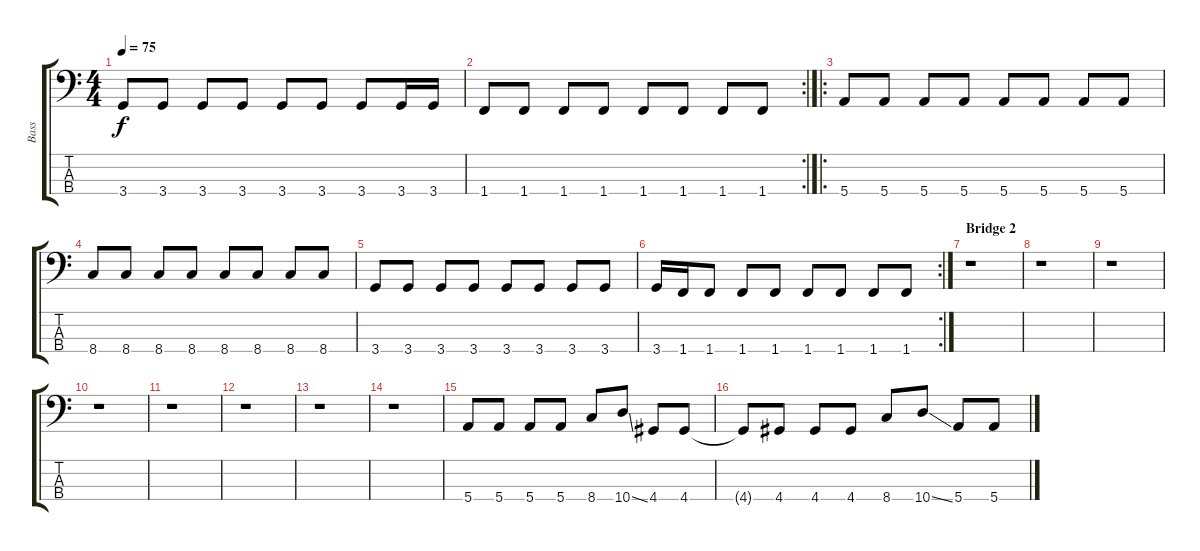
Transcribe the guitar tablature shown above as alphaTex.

\track ("Bass" "Bass") {instrument electricbassfinger}
\staff {score tabs}
\tuning (G2 D2 A1 E1) {hide}
\ts (4 4)
\tempo 75
\clef f4
\ks c
3.4.8{dy f} 3.4.8 3.4.8 3.4.8 3.4.8 3.4.8 3.4.8 3.4.16 3.4.16 |
\rc 2
1.4.8 1.4.8 1.4.8 1.4.8 1.4.8 1.4.8 1.4.8 1.4.8 |
\ro
5.4.8 5.4.8 5.4.8 5.4.8 5.4.8 5.4.8 5.4.8 5.4.8 |
8.4.8 8.4.8 8.4.8 8.4.8 8.4.8 8.4.8 8.4.8 8.4.8 |
3.4.8 3.4.8 3.4.8 3.4.8 3.4.8 3.4.8 3.4.8 3.4.8 |
\rc 2
3.4.16 1.4.16 1.4.8 1.4.8 1.4.8 1.4.8 1.4.8 1.4.8 1.4.8 |
\section ("" "Bridge 2")
r.1 |
r.1 |
r.1 |
r.1 |
r.1 |
r.1 |
r.1 |
r.1 |
5.4.8 5.4.8 5.4.8 5.4.8 8.4.8 10.4{ss}.8 4.4.8 4.4.8 |
4.4{t}.8 4.4.8 4.4.8 4.4.8 8.4.8 10.4{ss}.8 5.4.8 5.4.8
